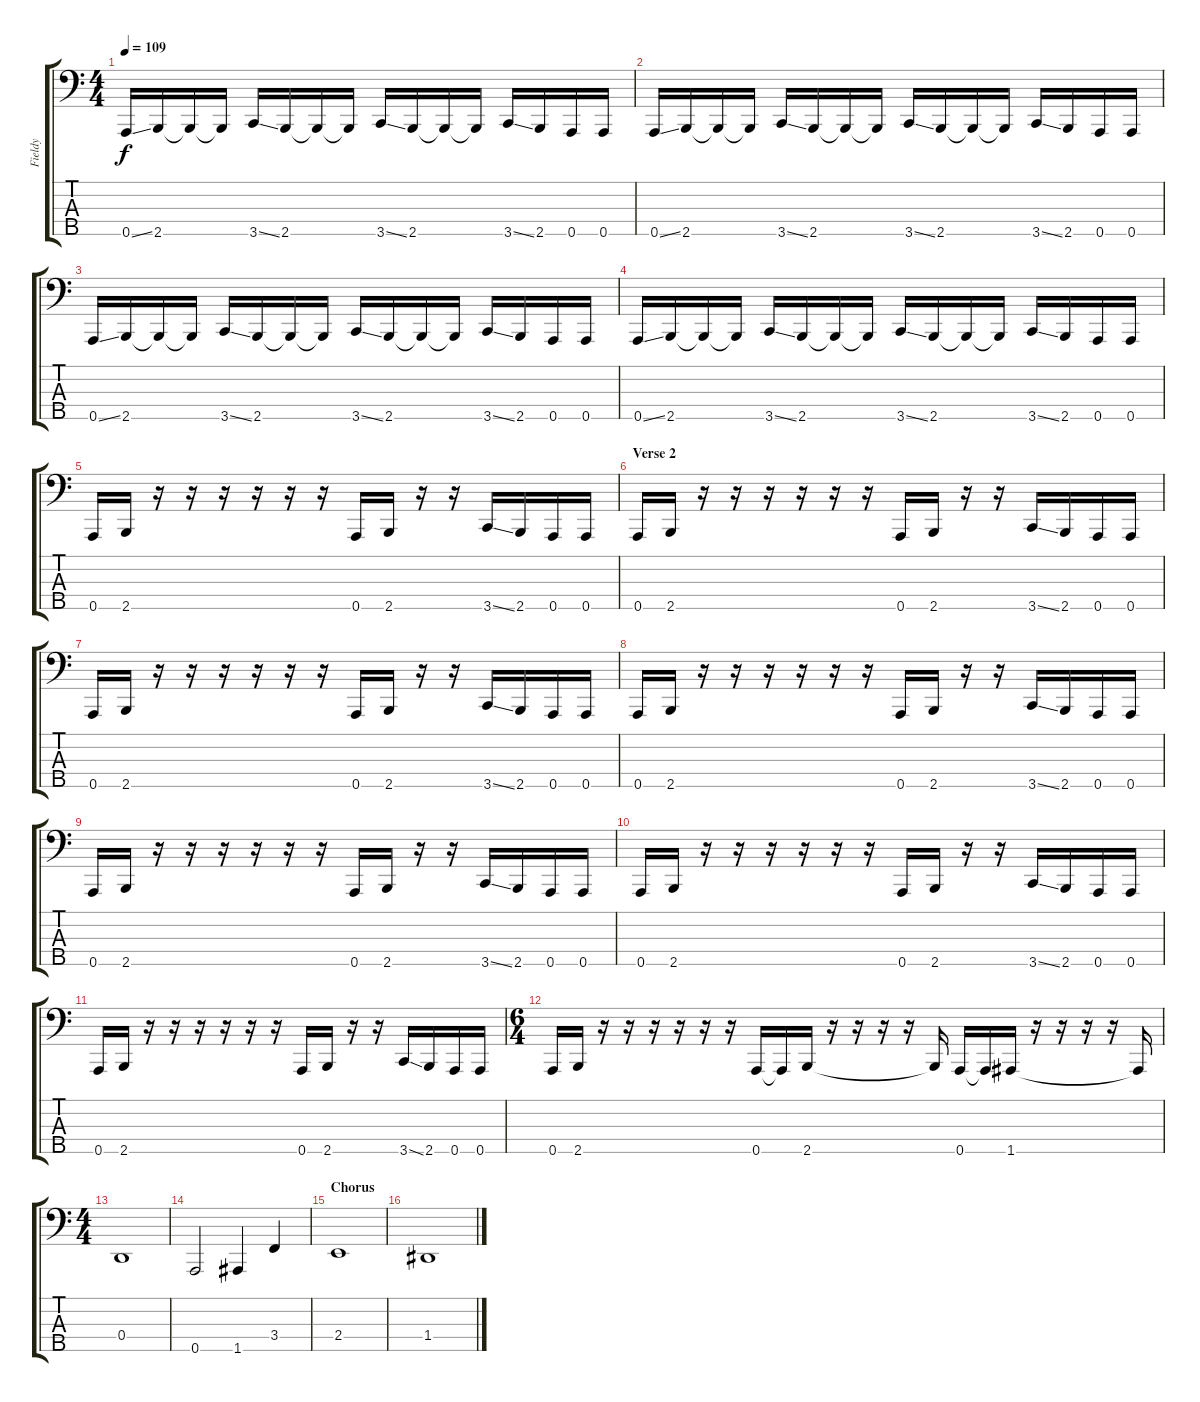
\track ("Fieldy" "Fieldy") {instrument slapbass1}
\staff {score tabs}
\tuning (F2 C2 G1 D1 A0) {hide}
\ts (4 4)
\tempo 109
\clef f4
\ks c
0.5{ss}.16{dy f} 2.5.16 2.5{t}.16 2.5{t}.16 3.5{ss}.16 2.5.16 2.5{t}.16 2.5{t}.16 3.5{ss}.16 2.5.16 2.5{t}.16 2.5{t}.16 3.5{ss}.16 2.5.16 0.5.16 0.5.16 |
0.5{ss}.16 2.5.16 2.5{t}.16 2.5{t}.16 3.5{ss}.16 2.5.16 2.5{t}.16 2.5{t}.16 3.5{ss}.16 2.5.16 2.5{t}.16 2.5{t}.16 3.5{ss}.16 2.5.16 0.5.16 0.5.16 |
0.5{ss}.16 2.5.16 2.5{t}.16 2.5{t}.16 3.5{ss}.16 2.5.16 2.5{t}.16 2.5{t}.16 3.5{ss}.16 2.5.16 2.5{t}.16 2.5{t}.16 3.5{ss}.16 2.5.16 0.5.16 0.5.16 |
0.5{ss}.16 2.5.16 2.5{t}.16 2.5{t}.16 3.5{ss}.16 2.5.16 2.5{t}.16 2.5{t}.16 3.5{ss}.16 2.5.16 2.5{t}.16 2.5{t}.16 3.5{ss}.16 2.5.16 0.5.16 0.5.16 |
0.5.16 2.5.16 r.16 r.16 r.16 r.16 r.16 r.16 0.5.16 2.5.16 r.16 r.16 3.5{ss}.16 2.5.16 0.5.16 0.5.16 |
\section ("" "Verse 2")
0.5.16 2.5.16 r.16 r.16 r.16 r.16 r.16 r.16 0.5.16 2.5.16 r.16 r.16 3.5{ss}.16 2.5.16 0.5.16 0.5.16 |
0.5.16 2.5.16 r.16 r.16 r.16 r.16 r.16 r.16 0.5.16 2.5.16 r.16 r.16 3.5{ss}.16 2.5.16 0.5.16 0.5.16 |
0.5.16 2.5.16 r.16 r.16 r.16 r.16 r.16 r.16 0.5.16 2.5.16 r.16 r.16 3.5{ss}.16 2.5.16 0.5.16 0.5.16 |
0.5.16 2.5.16 r.16 r.16 r.16 r.16 r.16 r.16 0.5.16 2.5.16 r.16 r.16 3.5{ss}.16 2.5.16 0.5.16 0.5.16 |
0.5.16 2.5.16 r.16 r.16 r.16 r.16 r.16 r.16 0.5.16 2.5.16 r.16 r.16 3.5{ss}.16 2.5.16 0.5.16 0.5.16 |
0.5.16 2.5.16 r.16 r.16 r.16 r.16 r.16 r.16 0.5.16 2.5.16 r.16 r.16 3.5{ss}.16 2.5.16 0.5.16 0.5.16 |
\ts (6 4)
0.5.16 2.5.16 r.16 r.16 r.16 r.16 r.16 r.16 0.5.16 0.5{t}.16 2.5.16 r.16 r.16 r.16 r.16 2.5{t}.16 0.5.16 0.5{t}.16 1.5.16 r.16 r.16 r.16 r.16 1.5{t}.16 |
\ts (4 4)
0.4.1 |
0.5.2 1.5.4 3.4.4 |
\section ("" "Chorus")
2.4.1 |
1.4.1
